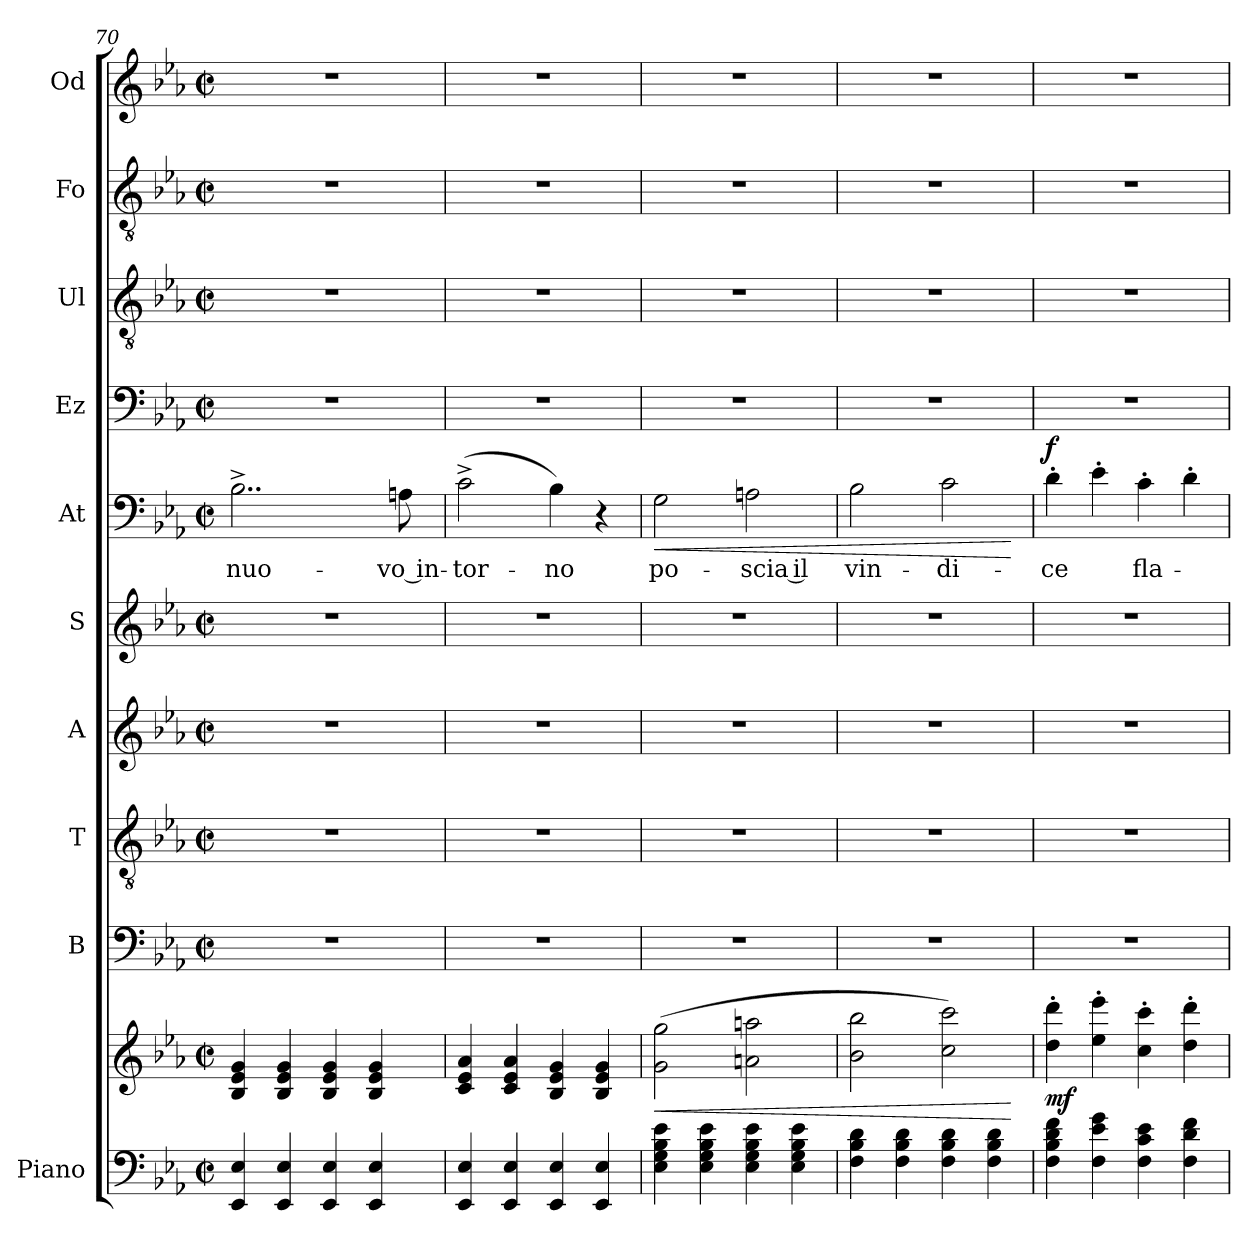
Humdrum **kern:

**kern	**kern	**dynam	**kern	**kern	**kern	**kern	**kern	**text	**dynam	**kern	**kern	**kern	**kern
*part10	*part10	*part10	*part9	*part8	*part7	*part6	*part5	*part5	*part5	*part4	*part3	*part2	*part1
*staff11	*staff10	*staff10/11	*staff9	*staff8	*staff7	*staff6	*staff5	*staff5	*staff5	*staff4	*staff3	*staff2	*staff1
*I"Piano	*	*	*I"B	*I"T	*I"A	*I"S	*I"At	*	*	*I"Ez	*I"Ul	*I"Fo	*I"Od
*I'Pno	*	*	*I'B	*I'T	*I'A	*I'S	*I'At	*	*	*I'Ez	*I'Ul	*I'Fo	*I'Od
*clefF4	*clefG2	*	*clefF4	*clefGv2	*clefG2	*clefG2	*clefF4	*	*	*clefF4	*clefGv2	*clefGv2	*clefG2
*k[b-e-a-]	*k[b-e-a-]	*	*k[b-e-a-]	*k[b-e-a-]	*k[b-e-a-]	*k[b-e-a-]	*k[b-e-a-]	*	*	*k[b-e-a-]	*k[b-e-a-]	*k[b-e-a-]	*k[b-e-a-]
*M2/2	*M2/2	*	*M2/2	*M2/2	*M2/2	*M2/2	*M2/2	*	*	*M2/2	*M2/2	*M2/2	*M2/2
*met(c|)	*met(c|)	*	*met(c|)	*met(c|)	*met(c|)	*met(c|)	*met(c|)	*	*	*met(c|)	*met(c|)	*met(c|)	*met(c|)
=70	=70	=70	=70	=70	=70	=70	=70	=70	=70	=70	=70	=70	=70
!	!	!	!	!	!	!	!	!LO:LY:b	!	!	!	!	!
4EE-/ 4E-/	4B-/ 4e-/ 4g/	.	1r	1r	1r	1r	2..B-^\	nuo-	.	1r	1r	1r	1r
4EE-/ 4E-/	4B-/ 4e-/ 4g/	.	.	.	.	.	.	.	.	.	.	.	.
4EE-/ 4E-/	4B-/ 4e-/ 4g/	.	.	.	.	.	.	.	.	.	.	.	.
4EE-/ 4E-/	4B-/ 4e-/ 4g/	.	.	.	.	.	.	.	.	.	.	.	.
!	!	!	!	!	!	!	!	!LO:LY:b	!	!	!	!	!
.	.	.	.	.	.	.	8An\	-vo in-	.	.	.	.	.
=71	=71	=71	=71	=71	=71	=71	=71	=71	=71	=71	=71	=71	=71
!	!	!	!	!	!	!	!	!LO:LY:b	!	!	!	!	!
4EE-/ 4E-/	4c/ 4e-/ 4a-/	.	1r	1r	1r	1r	(>2c^\	-tor-	.	1r	1r	1r	1r
4EE-/ 4E-/	4c/ 4e-/ 4a-/	.	.	.	.	.	.	.	.	.	.	.	.
!	!	!	!	!	!	!	!	!LO:LY:b	!	!	!	!	!
4EE-/ 4E-/	4B-/ 4e-/ 4g/	.	.	.	.	.	4B-\)	-no	.	.	.	.	.
4EE-/ 4E-/	4B-/ 4e-/ 4g/	.	.	.	.	.	4r	.	.	.	.	.	.
!!LO:PB:g=z
=72	=72	=72	=72	=72	=72	=72	=72	=72	=72	=72	=72	=72	=72
!	!	!LO:HP:b	!	!	!	!	!	!LO:LY:b	!LO:HP:b	!	!	!	!
4E-\ 4G\ 4B-\ 4e-\	(>2g\ 2gg\	<	1r	1r	1r	1r	2G\	po-	<	1r	1r	1r	1r
4E-\ 4G\ 4B-\ 4e-\	.	.	.	.	.	.	.	.	.	.	.	.	.
!	!	!	!	!	!	!	!	!LO:LY:b	!	!	!	!	!
4E-\ 4G\ 4B-\ 4e-\	2an\ 2aan\	.	.	.	.	.	2An\	-scia il	.	.	.	.	.
4E-\ 4G\ 4B-\ 4e-\	.	.	.	.	.	.	.	.	.	.	.	.	.
=73	=73	=73	=73	=73	=73	=73	=73	=73	=73	=73	=73	=73	=73
!	!	!	!	!	!	!	!	!LO:LY:b	!	!	!	!	!
4F\ 4B-\ 4d\	2b-\ 2bb-\	.	1r	1r	1r	1r	2B-\	vin-	.	1r	1r	1r	1r
4F\ 4B-\ 4d\	.	.	.	.	.	.	.	.	.	.	.	.	.
!	!	!	!	!	!	!	!	!LO:LY:b	!	!	!	!	!
4F\ 4B-\ 4d\	2cc\ 2ccc\)	.	.	.	.	.	2c\	-di-	.	.	.	.	.
4F\ 4B-\ 4d\	.	.	.	.	.	.	.	.	.	.	.	.	.
.	.	[	.	.	.	.	.	.	[	.	.	.	.
=74	=74	=74	=74	=74	=74	=74	=74	=74	=74	=74	=74	=74	=74
!	!	!LO:DY:b	!	!	!	!	!	!LO:LY:b	!LO:DY:a	!	!	!	!
4F\ 4B-\ 4d\ 4f\	4dd\' 4ddd\'	mf	1r	1r	1r	1r	4d'\	-ce	f	1r	1r	1r	1r
4F\ 4e-\ 4g\	4ee-\' 4eee-\'	.	.	.	.	.	4e-'\	.	.	.	.	.	.
!	!	!	!	!	!	!	!	!LO:LY:b	!	!	!	!	!
4F\ 4c\ 4e-\	4cc\' 4ccc\'	.	.	.	.	.	4c'\	fla-	.	.	.	.	.
4F\ 4d\ 4f\	4dd\' 4ddd\'	.	.	.	.	.	4d'\	.	.	.	.	.	.
=	=	=	=	=	=	=	=	=	=	=	=	=	=
*-	*-	*-	*-	*-	*-	*-	*-	*-	*-	*-	*-	*-	*-
